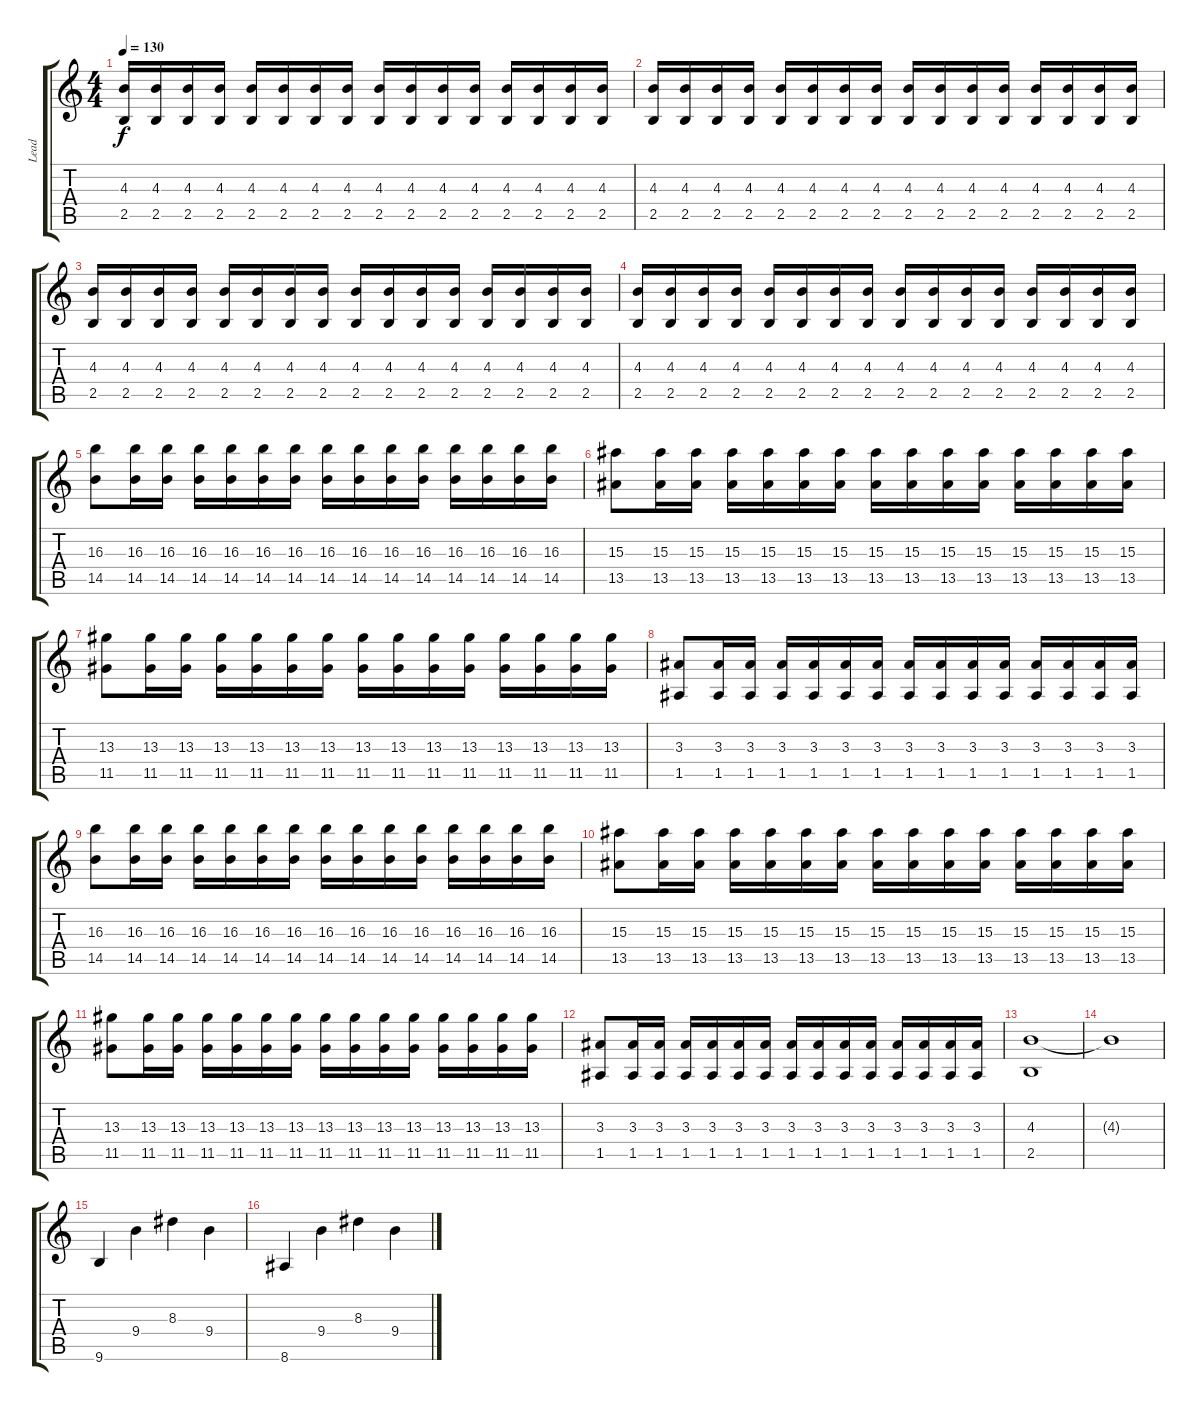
\track ("Lead" "Lead") {instrument distortionguitar}
\staff {score tabs}
\tuning (E4 B3 G3 D3 A2 D2) {hide}
\ts (4 4)
\tempo 130
\clef g2
\ks c
(4.3 2.5).16{dy f} (4.3 2.5).16 (4.3 2.5).16 (4.3 2.5).16 (4.3 2.5).16 (4.3 2.5).16 (4.3 2.5).16 (4.3 2.5).16 (4.3 2.5).16 (4.3 2.5).16 (4.3 2.5).16 (4.3 2.5).16 (4.3 2.5).16 (4.3 2.5).16 (4.3 2.5).16 (4.3 2.5).16 |
(4.3 2.5).16 (4.3 2.5).16 (4.3 2.5).16 (4.3 2.5).16 (4.3 2.5).16 (4.3 2.5).16 (4.3 2.5).16 (4.3 2.5).16 (4.3 2.5).16 (4.3 2.5).16 (4.3 2.5).16 (4.3 2.5).16 (4.3 2.5).16 (4.3 2.5).16 (4.3 2.5).16 (4.3 2.5).16 |
(4.3 2.5).16 (4.3 2.5).16 (4.3 2.5).16 (4.3 2.5).16 (4.3 2.5).16 (4.3 2.5).16 (4.3 2.5).16 (4.3 2.5).16 (4.3 2.5).16 (4.3 2.5).16 (4.3 2.5).16 (4.3 2.5).16 (4.3 2.5).16 (4.3 2.5).16 (4.3 2.5).16 (4.3 2.5).16 |
(4.3 2.5).16 (4.3 2.5).16 (4.3 2.5).16 (4.3 2.5).16 (4.3 2.5).16 (4.3 2.5).16 (4.3 2.5).16 (4.3 2.5).16 (4.3 2.5).16 (4.3 2.5).16 (4.3 2.5).16 (4.3 2.5).16 (4.3 2.5).16 (4.3 2.5).16 (4.3 2.5).16 (4.3 2.5).16 |
(16.3 14.5).8 (16.3 14.5).16 (16.3 14.5).16 (16.3 14.5).16 (16.3 14.5).16 (16.3 14.5).16 (16.3 14.5).16 (16.3 14.5).16 (16.3 14.5).16 (16.3 14.5).16 (16.3 14.5).16 (16.3 14.5).16 (16.3 14.5).16 (16.3 14.5).16 (16.3 14.5).16 |
(15.3 13.5).8 (15.3 13.5).16 (15.3 13.5).16 (15.3 13.5).16 (15.3 13.5).16 (15.3 13.5).16 (15.3 13.5).16 (15.3 13.5).16 (15.3 13.5).16 (15.3 13.5).16 (15.3 13.5).16 (15.3 13.5).16 (15.3 13.5).16 (15.3 13.5).16 (15.3 13.5).16 |
(13.3 11.5).8 (13.3 11.5).16 (13.3 11.5).16 (13.3 11.5).16 (13.3 11.5).16 (13.3 11.5).16 (13.3 11.5).16 (13.3 11.5).16 (13.3 11.5).16 (13.3 11.5).16 (13.3 11.5).16 (13.3 11.5).16 (13.3 11.5).16 (13.3 11.5).16 (13.3 11.5).16 |
(3.3 1.5).8 (3.3 1.5).16 (3.3 1.5).16 (3.3 1.5).16 (3.3 1.5).16 (3.3 1.5).16 (3.3 1.5).16 (3.3 1.5).16 (3.3 1.5).16 (3.3 1.5).16 (3.3 1.5).16 (3.3 1.5).16 (3.3 1.5).16 (3.3 1.5).16 (3.3 1.5).16 |
(16.3 14.5).8 (16.3 14.5).16 (16.3 14.5).16 (16.3 14.5).16 (16.3 14.5).16 (16.3 14.5).16 (16.3 14.5).16 (16.3 14.5).16 (16.3 14.5).16 (16.3 14.5).16 (16.3 14.5).16 (16.3 14.5).16 (16.3 14.5).16 (16.3 14.5).16 (16.3 14.5).16 |
(15.3 13.5).8 (15.3 13.5).16 (15.3 13.5).16 (15.3 13.5).16 (15.3 13.5).16 (15.3 13.5).16 (15.3 13.5).16 (15.3 13.5).16 (15.3 13.5).16 (15.3 13.5).16 (15.3 13.5).16 (15.3 13.5).16 (15.3 13.5).16 (15.3 13.5).16 (15.3 13.5).16 |
(13.3 11.5).8 (13.3 11.5).16 (13.3 11.5).16 (13.3 11.5).16 (13.3 11.5).16 (13.3 11.5).16 (13.3 11.5).16 (13.3 11.5).16 (13.3 11.5).16 (13.3 11.5).16 (13.3 11.5).16 (13.3 11.5).16 (13.3 11.5).16 (13.3 11.5).16 (13.3 11.5).16 |
(3.3 1.5).8 (3.3 1.5).16 (3.3 1.5).16 (3.3 1.5).16 (3.3 1.5).16 (3.3 1.5).16 (3.3 1.5).16 (3.3 1.5).16 (3.3 1.5).16 (3.3 1.5).16 (3.3 1.5).16 (3.3 1.5).16 (3.3 1.5).16 (3.3 1.5).16 (3.3 1.5).16 |
(4.3 2.5).1 |
4.3{t}.1 |
9.6.4 9.4.4 8.3.4 9.4.4 |
8.6.4 9.4.4 8.3.4 9.4.4
